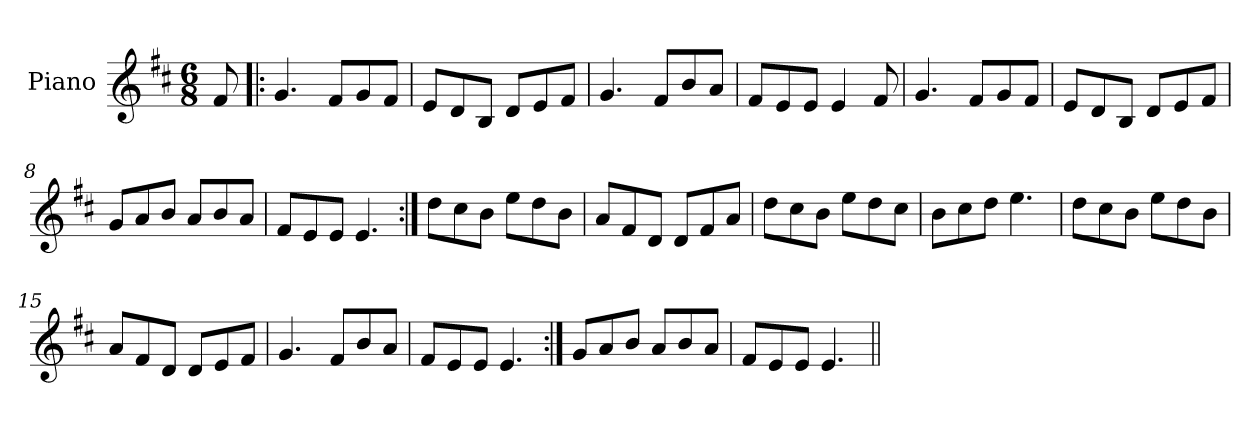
**kern
*part1
*staff1
*I"Piano
*I'Pno
*clefG2
*k[f#c#]
*E:dor
*M6/8
=1
8f#/
=2!|:
4.g/
8f#/L
8g/
8f#/J
=3
8e/L
8d/
8B/J
8d/L
8e/
8f#/J
=4
4.g/
8f#/L
8b/
8a/J
=5
8f#/L
8e/
8e/J
4e/
8f#/
=6
4.g/
8f#/L
8g/
8f#/J
!!LO:LB:g=z
=7
8e/L
8d/
8B/J
8d/L
8e/
8f#/J
=8
8g/L
8a/
8b/J
8a/L
8b/
8a/J
=9
8f#/L
8e/
8e/J
4.e/
=10:|!
8dd\L
8cc#\
8b\J
8ee\L
8dd\
8b\J
=11
8a/L
8f#/
8d/J
8d/L
8f#/
8a/J
=12
8dd\L
8cc#\
8b\J
8ee\L
8dd\
8cc#\J
!!LO:LB:g=z
=13
8b\L
8cc#\
8dd\J
4.ee\
=14
8dd\L
8cc#\
8b\J
8ee\L
8dd\
8b\J
=15
8a/L
8f#/
8d/J
8d/L
8e/
8f#/J
=16
4.g/
8f#/L
8b/
8a/J
=17
8f#/L
8e/
8e/J
4.e/
=18:|!
8g/L
8a/
8b/J
8a/L
8b/
8a/J
!!LO:LB:g=z
=19
8f#/L
8e/
8e/J
4.e/
=||
*-
